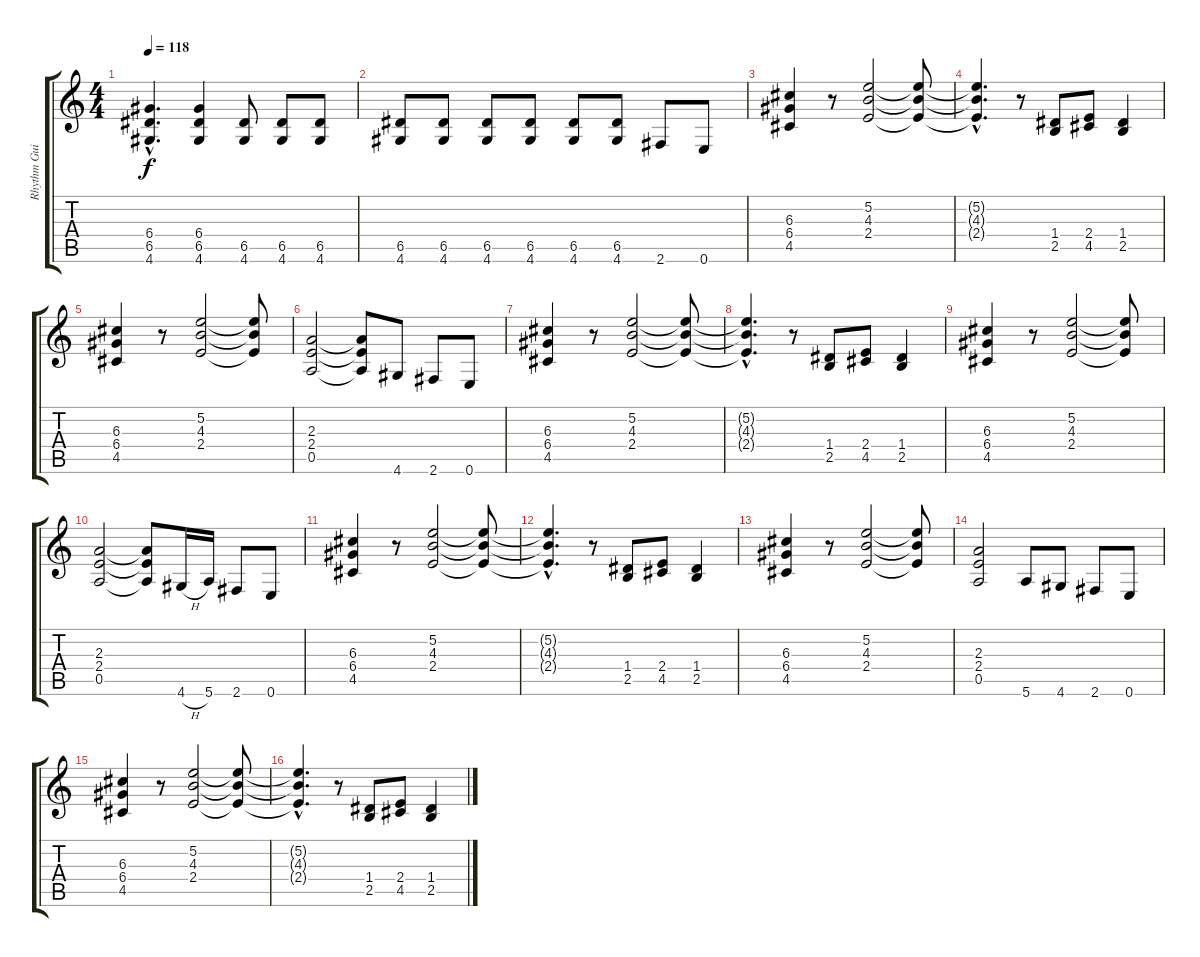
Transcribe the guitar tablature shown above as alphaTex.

\track ("Rhythm Guitar 2" "Rhythm Gui") {instrument overdrivenguitar}
\staff {score tabs}
\tuning (E4 B3 G3 D3 A2 E2) {hide}
\ts (4 4)
\tempo 118
\clef g2
\ks c
(6.4{hac t} 6.5{hac t} 4.6{hac t}).4{d dy f} (6.4 6.5 4.6).4 (6.5 4.6).8 (6.5 4.6).8 (6.5 4.6).8 |
(6.5 4.6).8 (6.5 4.6).8 (6.5 4.6).8 (6.5 4.6).8 (6.5 4.6).8 (6.5 4.6).8 2.6.8 0.6.8 |
(6.3 6.4 4.5).4 r.8 (5.2 4.3 2.4).2 (5.2{t} 4.3{t} 2.4{t}).8 |
(5.2{hac t} 4.3{hac t} 2.4{hac t}).4{d} r.8 (1.4 2.5).8 (2.4 4.5).8 (1.4 2.5).4 |
(6.3 6.4 4.5).4 r.8 (5.2 4.3 2.4).2 (5.2{t} 4.3{t} 2.4{t}).8 |
(2.3 2.4 0.5).2 (2.3{t} 2.4{t} 0.5{t}).8 4.6.8 2.6.8 0.6.8 |
(6.3 6.4 4.5).4 r.8 (5.2 4.3 2.4).2 (5.2{t} 4.3{t} 2.4{t}).8 |
(5.2{hac t} 4.3{hac t} 2.4{hac t}).4{d} r.8 (1.4 2.5).8 (2.4 4.5).8 (1.4 2.5).4 |
(6.3 6.4 4.5).4 r.8 (5.2 4.3 2.4).2 (5.2{t} 4.3{t} 2.4{t}).8 |
(2.3 2.4 0.5).2 (2.3{t} 2.4{t} 0.5{t}).8 4.6{h}.16 5.6.16 2.6.8 0.6.8 |
(6.3 6.4 4.5).4 r.8 (5.2 4.3 2.4).2 (5.2{t} 4.3{t} 2.4{t}).8 |
(5.2{hac t} 4.3{hac t} 2.4{hac t}).4{d} r.8 (1.4 2.5).8 (2.4 4.5).8 (1.4 2.5).4 |
(6.3 6.4 4.5).4 r.8 (5.2 4.3 2.4).2 (5.2{t} 4.3{t} 2.4{t}).8 |
(2.3 2.4 0.5).2 5.6.8 4.6.8 2.6.8 0.6.8 |
(6.3 6.4 4.5).4 r.8 (5.2 4.3 2.4).2 (5.2{t} 4.3{t} 2.4{t}).8 |
(5.2{hac t} 4.3{hac t} 2.4{hac t}).4{d} r.8 (1.4 2.5).8 (2.4 4.5).8 (1.4 2.5).4
